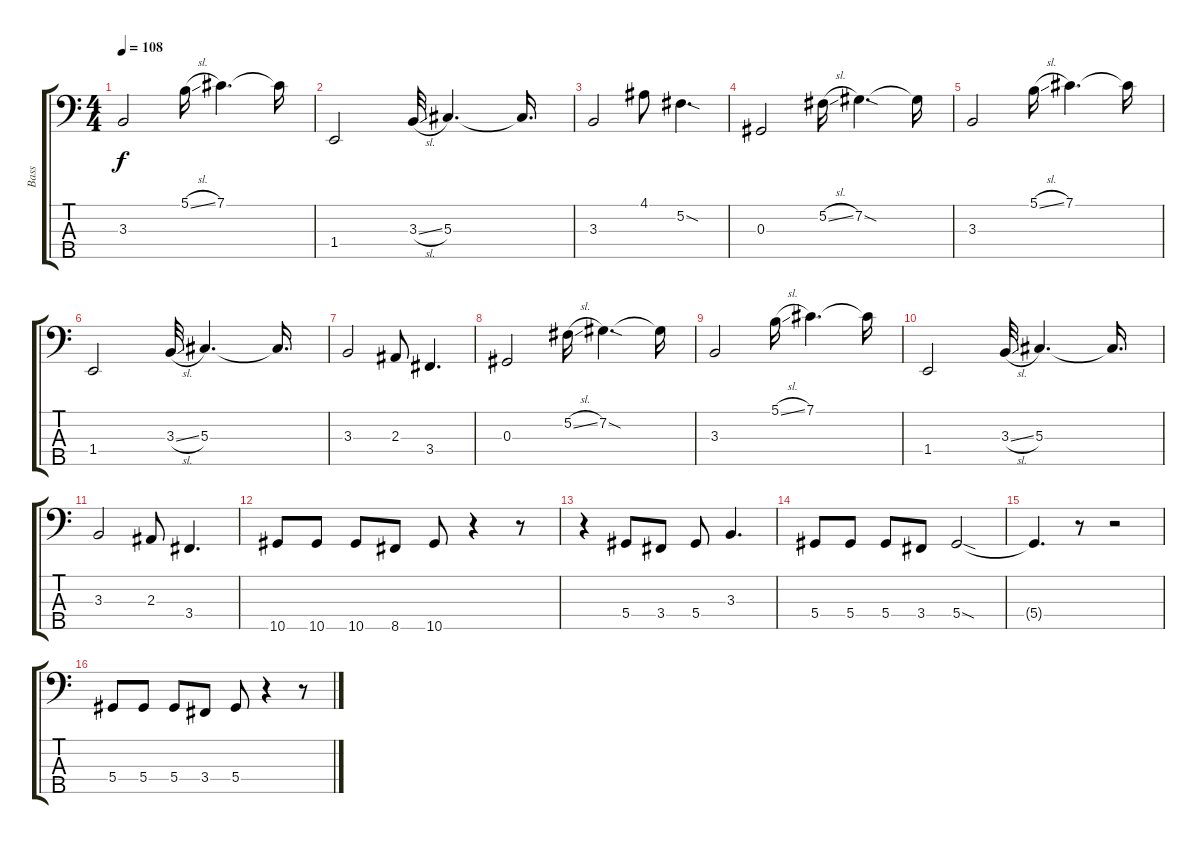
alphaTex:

\track ("Bass" "Bass") {instrument electricbassfinger}
\staff {score tabs}
\tuning (Gb2 Db2 Ab1 Eb1 Bb0) {hide}
\ts (4 4)
\tempo 108
\clef f4
\ks c
3.3.2{dy f} 5.1{sl}.16 7.1.4{d} 7.1{t}.16 |
1.4.2 3.3{sl}.32 5.3.4{d} 5.3{t}.16{d} |
3.3.2 4.1.8 5.2{sod}.4{d} |
0.3.2 5.2{sl}.16 7.2{sod}.4{d} 7.2{t}.16 |
3.3.2 5.1{sl}.16 7.1.4{d} 7.1{t}.16 |
1.4.2 3.3{sl}.32 5.3.4{d} 5.3{t}.16{d} |
3.3.2 2.3.8 3.4.4{d} |
0.3.2 5.2{sl}.16 7.2{sod}.4{d} 7.2{t}.16 |
3.3.2 5.1{sl}.16 7.1.4{d} 7.1{t}.16 |
1.4.2 3.3{sl}.32 5.3.4{d} 5.3{t}.16{d} |
3.3.2 2.3.8 3.4.4{d} |
10.5.8 10.5.8 10.5.8 8.5.8 10.5.8 r.4 r.8 |
r.4 5.4.8 3.4.8 5.4.8 3.3.4{d} |
5.4.8 5.4.8 5.4.8 3.4.8 5.4{sod}.2 |
5.4{t}.4{d} r.8 r.2 |
5.4.8 5.4.8 5.4.8 3.4.8 5.4.8 r.4 r.8
